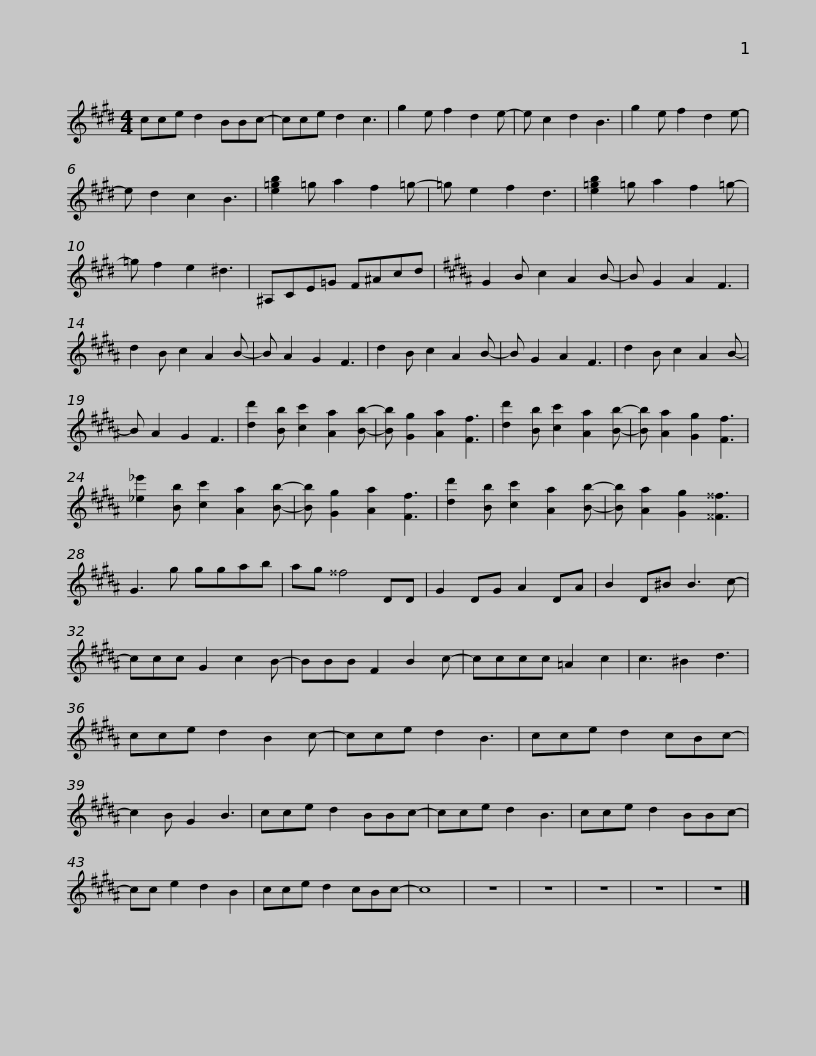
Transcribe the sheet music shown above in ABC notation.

X:1
L:1/8
M:4/4
I:linebreak $
K:none
V:1 treble transpose=-7
V:1
[K:E] cce d2 BBc- | cce d2 c3 | g2 e f2 d2 e- | e c2 d2 B3 | g2 e f2 d2 e- | %5
 e d2 c2 B3 | [e=gb]2 =g a2 f2 =g- |$ =g e2 f2 d3 | [e=gb]2 =g a2 f2 =g- | =g f2 e2 ^d3 | %10
 ^A,CE=G F^Acd |[K:B] G2 B c2 A2 B- | B G2 A2 F3 |$ d2 B c2 A2 B- | B A2 G2 F3 | %15
 d2 B c2 A2 B- | B G2 A2 F3 | d2 B c2 A2 B- | B A2 G2 F3 | [dd']2 [Bb] [cc']2 [Aa]2 [Bb]- |$ %20
 [Bb] [Gg]2 [Aa]2 [Ff]3 | [dd']2 [Bb] [cc']2 [Aa]2 [Bb]- | [Bb] [Aa]2 [Gg]2 [Ff]3 | [_e_e']2 [Bb] [cc']2 [Aa]2 [Bb]- | [Bb] [Gg]2 [Aa]2 [Ff]3 | %25
 [dd']2 [Bb] [cc']2 [Aa]2 [Bb]- |$ [Bb] [Aa]2 [Gg]2 [^^F^^f]3 | G3 g ggab | ag ^^f4 DD | G2 DG A2 DA | %30
 B2 D^B B3 c- | ccc G2 c2 B- |$ BBB F2 B2 c- | cccc =A2 c2 | c3 ^B2 d3 | %35
 cce d2 B2 c- | cce d2 B3 | cce d2 cBc- |$ c2 B G2 B3 | cce d2 BBc- | %40
 cce d2 B3 | cce d2 BBc- | cc e2 d2 B2 | cce d2 cBc- | c8 | %45
 z8 |$ z8 | z8 | z8 | z8 |] %50
